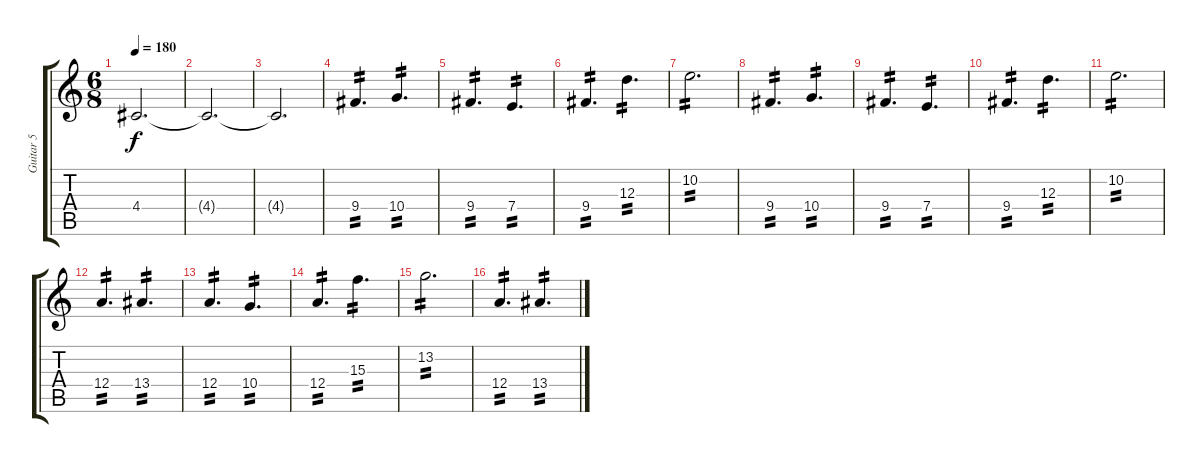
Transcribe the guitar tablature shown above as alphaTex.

\track ("Guitar 5" "Guitar 5") {instrument distortionguitar}
\staff {score tabs}
\tuning (B3 Gb3 D3 A2 E2 B1) {hide}
\ts (6 8)
\tempo 180
\clef g2
\ks c
4.4{t}.2{d dy f} |
4.4{t}.2{d} |
4.4{t}.2{d} |
9.4.4{d tp 2} 10.4.4{d tp 2} |
9.4.4{d tp 2} 7.4.4{d tp 2} |
9.4.4{d tp 2} 12.3.4{d tp 2} |
10.2.2{d tp 2} |
9.4.4{d tp 2} 10.4.4{d tp 2} |
9.4.4{d tp 2} 7.4.4{d tp 2} |
9.4.4{d tp 2} 12.3.4{d tp 2} |
10.2.2{d tp 2} |
12.4.4{d tp 2} 13.4.4{d tp 2} |
12.4.4{d tp 2} 10.4.4{d tp 2} |
12.4.4{d tp 2} 15.3.4{d tp 2} |
13.2.2{d tp 2} |
12.4.4{d tp 2} 13.4.4{d tp 2}
